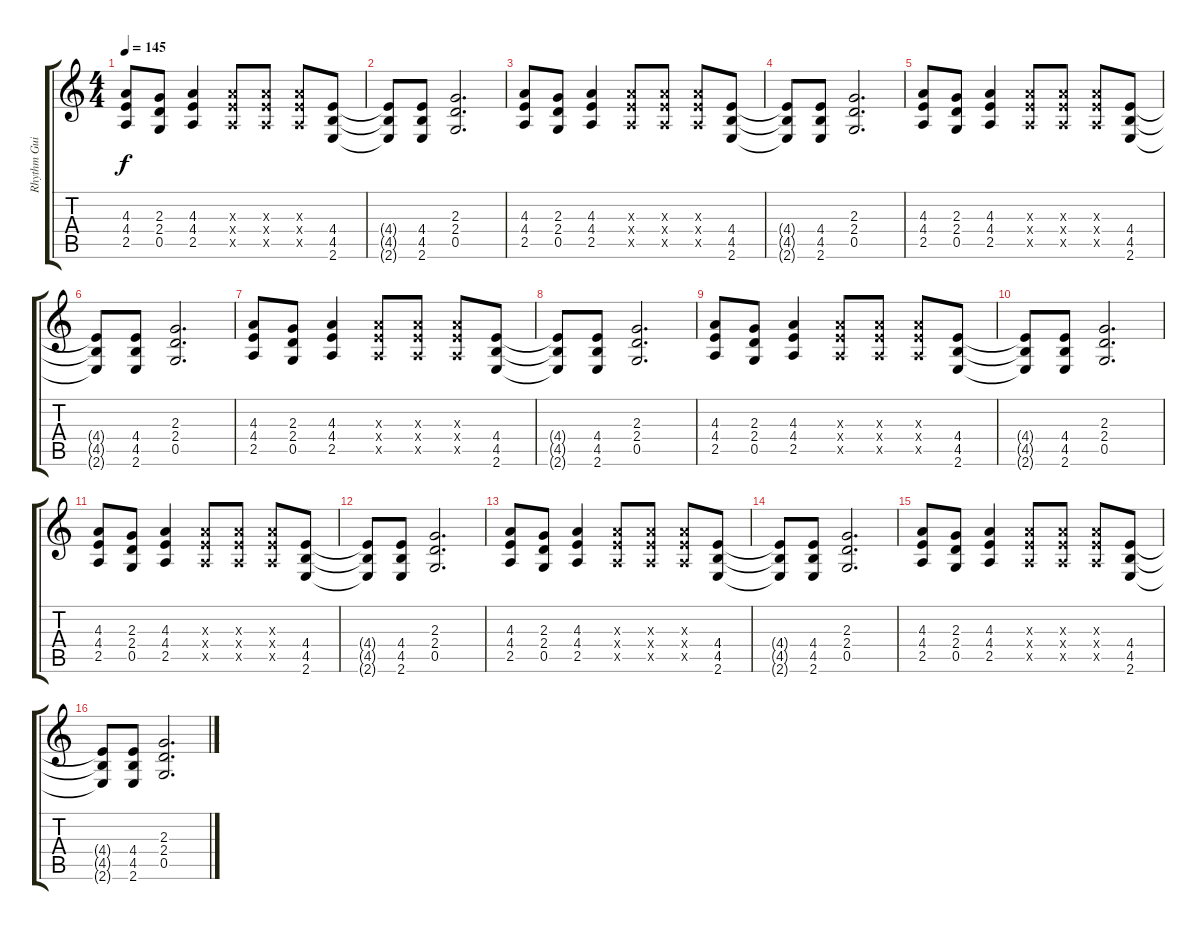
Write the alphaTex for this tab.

\track ("Rhythm Guitar" "Rhythm Gui") {instrument overdrivenguitar}
\staff {score tabs}
\tuning (D4 A3 F3 C3 G2 D2) {hide}
\ts (4 4)
\tempo 145
\clef g2
\ks c
(4.3 4.4 2.5).8{dy f} (2.3 2.4 0.5).8 (4.3 4.4 2.5).4 (4.3{x} 4.4{x} 2.5{x}).8 (4.3{x} 4.4{x} 2.5{x}).8 (4.3{x} 4.4{x} 2.5{x}).8 (4.4 4.5 2.6).8 |
(4.4{t} 4.5{t} 2.6{t}).8 (4.4 4.5 2.6).8 (2.3 2.4 0.5).2{d} |
(4.3 4.4 2.5).8 (2.3 2.4 0.5).8 (4.3 4.4 2.5).4 (4.3{x} 4.4{x} 2.5{x}).8 (4.3{x} 4.4{x} 2.5{x}).8 (4.3{x} 4.4{x} 2.5{x}).8 (4.4 4.5 2.6).8 |
(4.4{t} 4.5{t} 2.6{t}).8 (4.4 4.5 2.6).8 (2.3 2.4 0.5).2{d} |
(4.3 4.4 2.5).8 (2.3 2.4 0.5).8 (4.3 4.4 2.5).4 (4.3{x} 4.4{x} 2.5{x}).8 (4.3{x} 4.4{x} 2.5{x}).8 (4.3{x} 4.4{x} 2.5{x}).8 (4.4 4.5 2.6).8 |
(4.4{t} 4.5{t} 2.6{t}).8 (4.4 4.5 2.6).8 (2.3 2.4 0.5).2{d} |
(4.3 4.4 2.5).8 (2.3 2.4 0.5).8 (4.3 4.4 2.5).4 (4.3{x} 4.4{x} 2.5{x}).8 (4.3{x} 4.4{x} 2.5{x}).8 (4.3{x} 4.4{x} 2.5{x}).8 (4.4 4.5 2.6).8 |
(4.4{t} 4.5{t} 2.6{t}).8 (4.4 4.5 2.6).8 (2.3 2.4 0.5).2{d} |
(4.3 4.4 2.5).8 (2.3 2.4 0.5).8 (4.3 4.4 2.5).4 (4.3{x} 4.4{x} 2.5{x}).8 (4.3{x} 4.4{x} 2.5{x}).8 (4.3{x} 4.4{x} 2.5{x}).8 (4.4 4.5 2.6).8 |
(4.4{t} 4.5{t} 2.6{t}).8 (4.4 4.5 2.6).8 (2.3 2.4 0.5).2{d} |
(4.3 4.4 2.5).8 (2.3 2.4 0.5).8 (4.3 4.4 2.5).4 (4.3{x} 4.4{x} 2.5{x}).8 (4.3{x} 4.4{x} 2.5{x}).8 (4.3{x} 4.4{x} 2.5{x}).8 (4.4 4.5 2.6).8 |
(4.4{t} 4.5{t} 2.6{t}).8 (4.4 4.5 2.6).8 (2.3 2.4 0.5).2{d} |
(4.3 4.4 2.5).8 (2.3 2.4 0.5).8 (4.3 4.4 2.5).4 (4.3{x} 4.4{x} 2.5{x}).8 (4.3{x} 4.4{x} 2.5{x}).8 (4.3{x} 4.4{x} 2.5{x}).8 (4.4 4.5 2.6).8 |
(4.4{t} 4.5{t} 2.6{t}).8 (4.4 4.5 2.6).8 (2.3 2.4 0.5).2{d} |
(4.3 4.4 2.5).8 (2.3 2.4 0.5).8 (4.3 4.4 2.5).4 (4.3{x} 4.4{x} 2.5{x}).8 (4.3{x} 4.4{x} 2.5{x}).8 (4.3{x} 4.4{x} 2.5{x}).8 (4.4 4.5 2.6).8 |
(4.4{t} 4.5{t} 2.6{t}).8 (4.4 4.5 2.6).8 (2.3 2.4 0.5).2{d}
